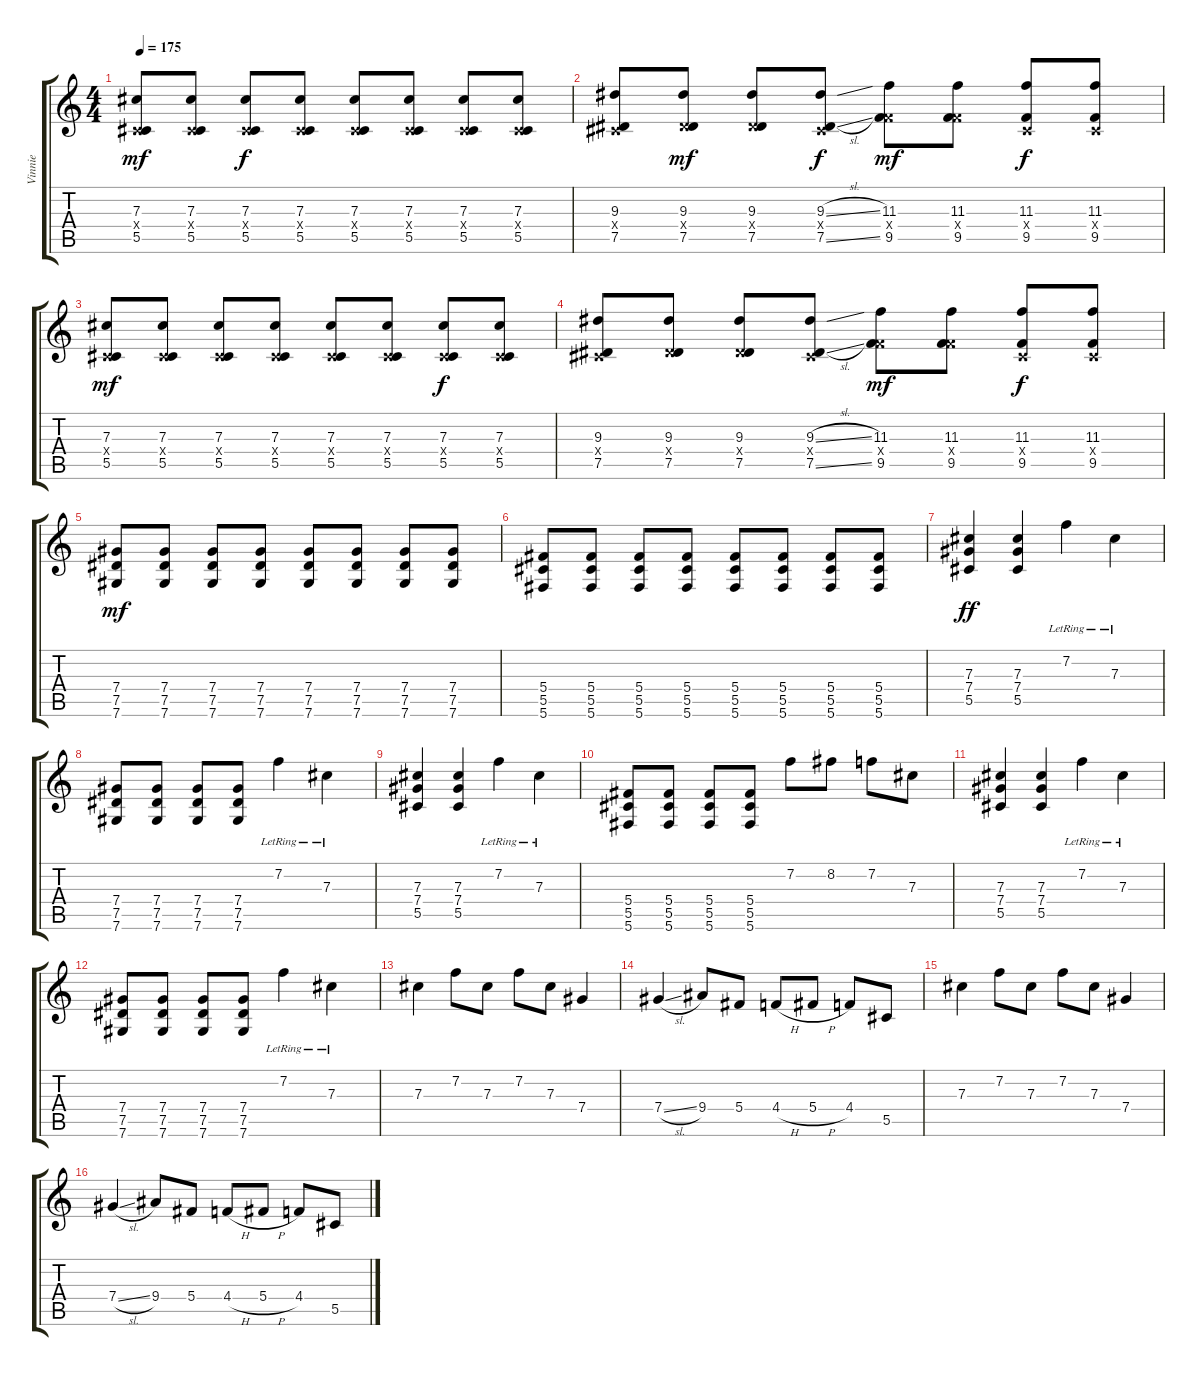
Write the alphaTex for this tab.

\track ("Vinnie" "Vinnie") {instrument distortionguitar}
\staff {score tabs}
\tuning (Eb4 Bb3 Gb3 Db3 Ab2 Db2) {hide}
\ts (4 4)
\tempo 175
\clef g2
\ks c
(7.3 0.4{x} 5.5).8{dy mf} (7.3 0.4{x} 5.5).8 (7.3 0.4{x} 5.5).8{dy f} (7.3 0.4{x} 5.5).8 (7.3 0.4{x} 5.5).8 (7.3 0.4{x} 5.5).8 (7.3 0.4{x} 5.5).8 (7.3 0.4{x} 5.5).8 |
(9.3 0.4{x} 7.5).8 (9.3 2.4{x} 7.5).8{dy mf} (9.3 2.4{x} 7.5).8 (9.3{sl} 0.4{x} 7.5{sl}).8{dy f} (11.3 4.4{x} 9.5).8{dy mf} (11.3 4.4{x} 9.5).8 (11.3 0.4{x} 9.5).8{dy f} (11.3 0.4{x} 9.5).8 |
(7.3 0.4{x} 5.5).8{dy mf} (7.3 0.4{x} 5.5).8 (7.3 0.4{x} 5.5).8 (7.3 0.4{x} 5.5).8 (7.3 0.4{x} 5.5).8 (7.3 0.4{x} 5.5).8 (7.3 0.4{x} 5.5).8{dy f} (7.3 0.4{x} 5.5).8 |
(9.3 0.4{x} 7.5).8 (9.3 2.4{x} 7.5).8 (9.3 2.4{x} 7.5).8 (9.3{sl} 0.4{x} 7.5{sl}).8 (11.3 4.4{x} 9.5).8{dy mf} (11.3 4.4{x} 9.5).8 (11.3 0.4{x} 9.5).8{dy f} (11.3 0.4{x} 9.5).8 |
(7.4 7.5 7.6).8{dy mf} (7.4 7.5 7.6).8 (7.4 7.5 7.6).8 (7.4 7.5 7.6).8 (7.4 7.5 7.6).8 (7.4 7.5 7.6).8 (7.4 7.5 7.6).8 (7.4 7.5 7.6).8 |
(5.4 5.5 5.6).8 (5.4 5.5 5.6).8 (5.4 5.5 5.6).8 (5.4 5.5 5.6).8 (5.4 5.5 5.6).8 (5.4 5.5 5.6).8 (5.4 5.5 5.6).8 (5.4 5.5 5.6).8 |
(7.3 7.4 5.5).4{dy ff} (7.3 7.4 5.5).4 7.2{lr}.4 7.3{lr}.4 |
(7.4 7.5 7.6).8 (7.4 7.5 7.6).8 (7.4 7.5 7.6).8 (7.4 7.5 7.6).8 7.2{lr}.4 7.3{lr}.4 |
(7.3 7.4 5.5).4 (7.3 7.4 5.5).4 7.2{lr}.4 7.3{lr}.4 |
(5.4 5.5 5.6).8 (5.4 5.5 5.6).8 (5.4 5.5 5.6).8 (5.4 5.5 5.6).8 7.2.8 8.2.8 7.2.8 7.3.8 |
(7.3 7.4 5.5).4 (7.3 7.4 5.5).4 7.2{lr}.4 7.3{lr}.4 |
(7.4 7.5 7.6).8 (7.4 7.5 7.6).8 (7.4 7.5 7.6).8 (7.4 7.5 7.6).8 7.2{lr}.4 7.3{lr}.4 |
7.3.4 7.2.8 7.3.8 7.2.8 7.3.8 7.4.4 |
7.4{sl}.4 9.4.8 5.4.8 4.4{h}.8 5.4{h}.8 4.4.8 5.5.8 |
7.3.4 7.2.8 7.3.8 7.2.8 7.3.8 7.4.4 |
7.4{sl}.4 9.4.8 5.4.8 4.4{h}.8 5.4{h}.8 4.4.8 5.5.8
